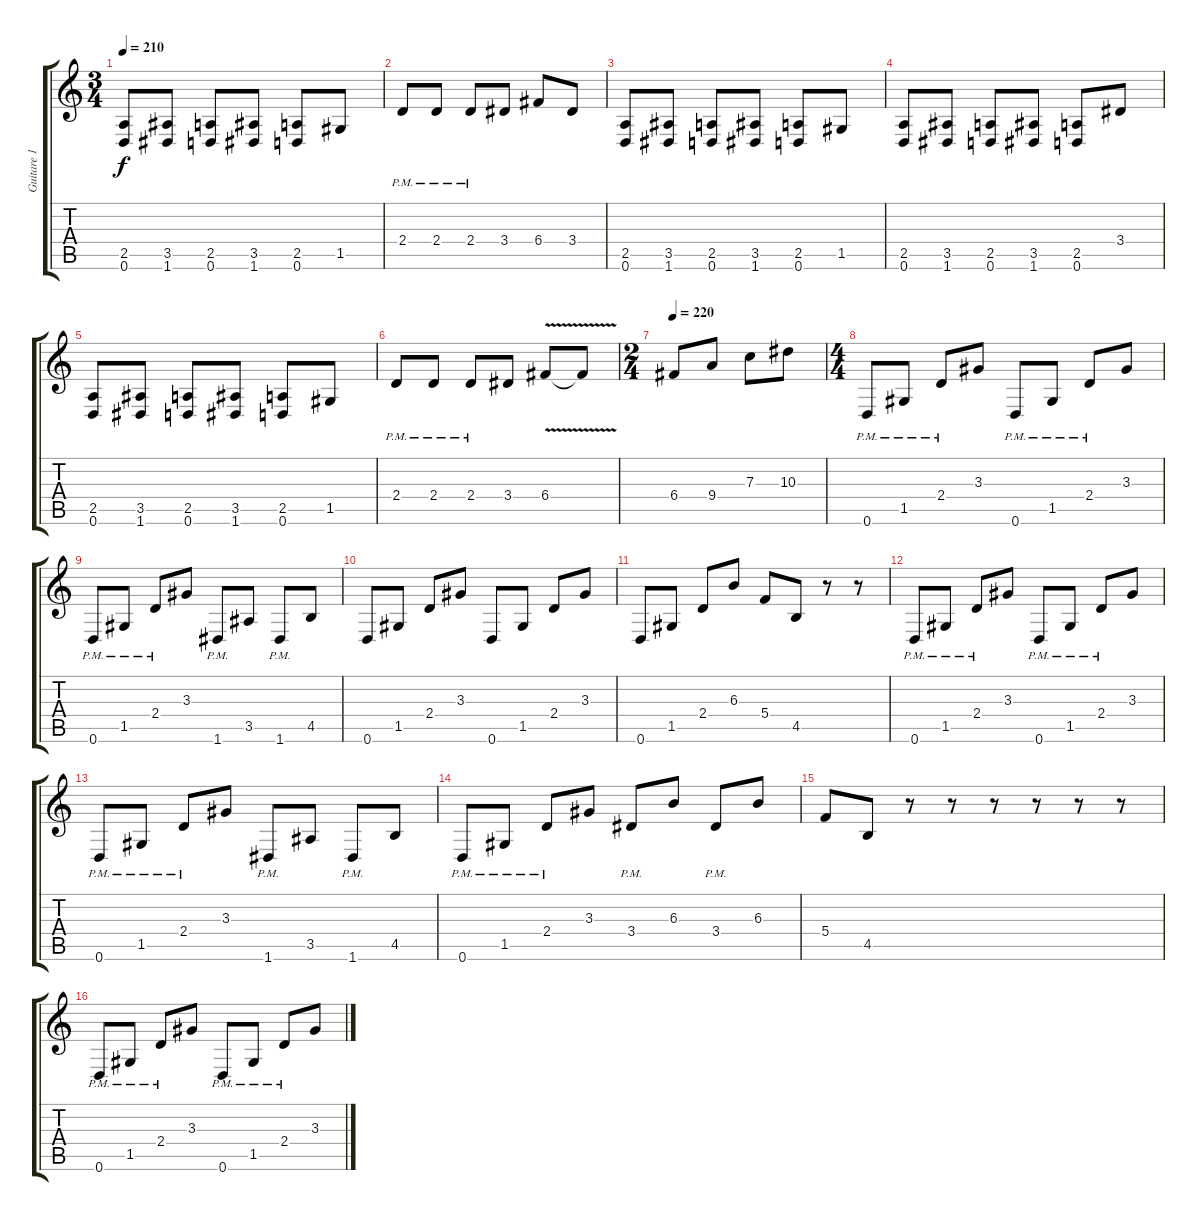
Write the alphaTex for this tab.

\track ("Guitare 1" "Guitare 1") {instrument distortionguitar}
\staff {score tabs}
\tuning (D4 A3 F3 C3 G2 D2) {hide}
\ts (3 4)
\tempo 210
\clef g2
\ks c
(2.5 0.6).8{dy f} (3.5 1.6).8 (2.5 0.6).8 (3.5 1.6).8 (2.5 0.6).8 1.5.8 |
2.4{pm}.8 2.4{pm}.8 2.4{pm}.8 3.4.8 6.4.8 3.4.8 |
(2.5 0.6).8 (3.5 1.6).8 (2.5 0.6).8 (3.5 1.6).8 (2.5 0.6).8 1.5.8 |
(2.5 0.6).8 (3.5 1.6).8 (2.5 0.6).8 (3.5 1.6).8 (2.5 0.6).8 3.4.8 |
(2.5 0.6).8 (3.5 1.6).8 (2.5 0.6).8 (3.5 1.6).8 (2.5 0.6).8 1.5.8 |
2.4{pm}.8 2.4{pm}.8 2.4{pm}.8 3.4.8 6.4{v}.8 6.4{t}.8 |
\ts (2 4)
\tempo 220
6.4.8 9.4.8 7.3.8 10.3.8 |
\ts (4 4)
0.6{pm}.8 1.5{pm}.8 2.4{pm}.8 3.3.8 0.6{pm}.8 1.5{pm}.8 2.4{pm}.8 3.3.8 |
0.6{pm}.8 1.5{pm}.8 2.4{pm}.8 3.3.8 1.6{pm}.8 3.5.8 1.6{pm}.8 4.5.8 |
0.6.8 1.5.8 2.4.8 3.3.8 0.6.8 1.5.8 2.4.8 3.3.8 |
0.6.8 1.5.8 2.4.8 6.3.8 5.4.8 4.5.8 r.8 r.8 |
0.6{pm}.8 1.5{pm}.8 2.4{pm}.8 3.3.8 0.6{pm}.8 1.5{pm}.8 2.4{pm}.8 3.3.8 |
0.6{pm}.8 1.5{pm}.8 2.4{pm}.8 3.3.8 1.6{pm}.8 3.5.8 1.6{pm}.8 4.5.8 |
0.6{pm}.8 1.5{pm}.8 2.4{pm}.8 3.3.8 3.4{pm}.8 6.3.8 3.4{pm}.8 6.3.8 |
5.4.8 4.5.8 r.8 r.8 r.8 r.8 r.8 r.8 |
0.6{pm}.8 1.5{pm}.8 2.4{pm}.8 3.3.8 0.6{pm}.8 1.5{pm}.8 2.4{pm}.8 3.3.8
